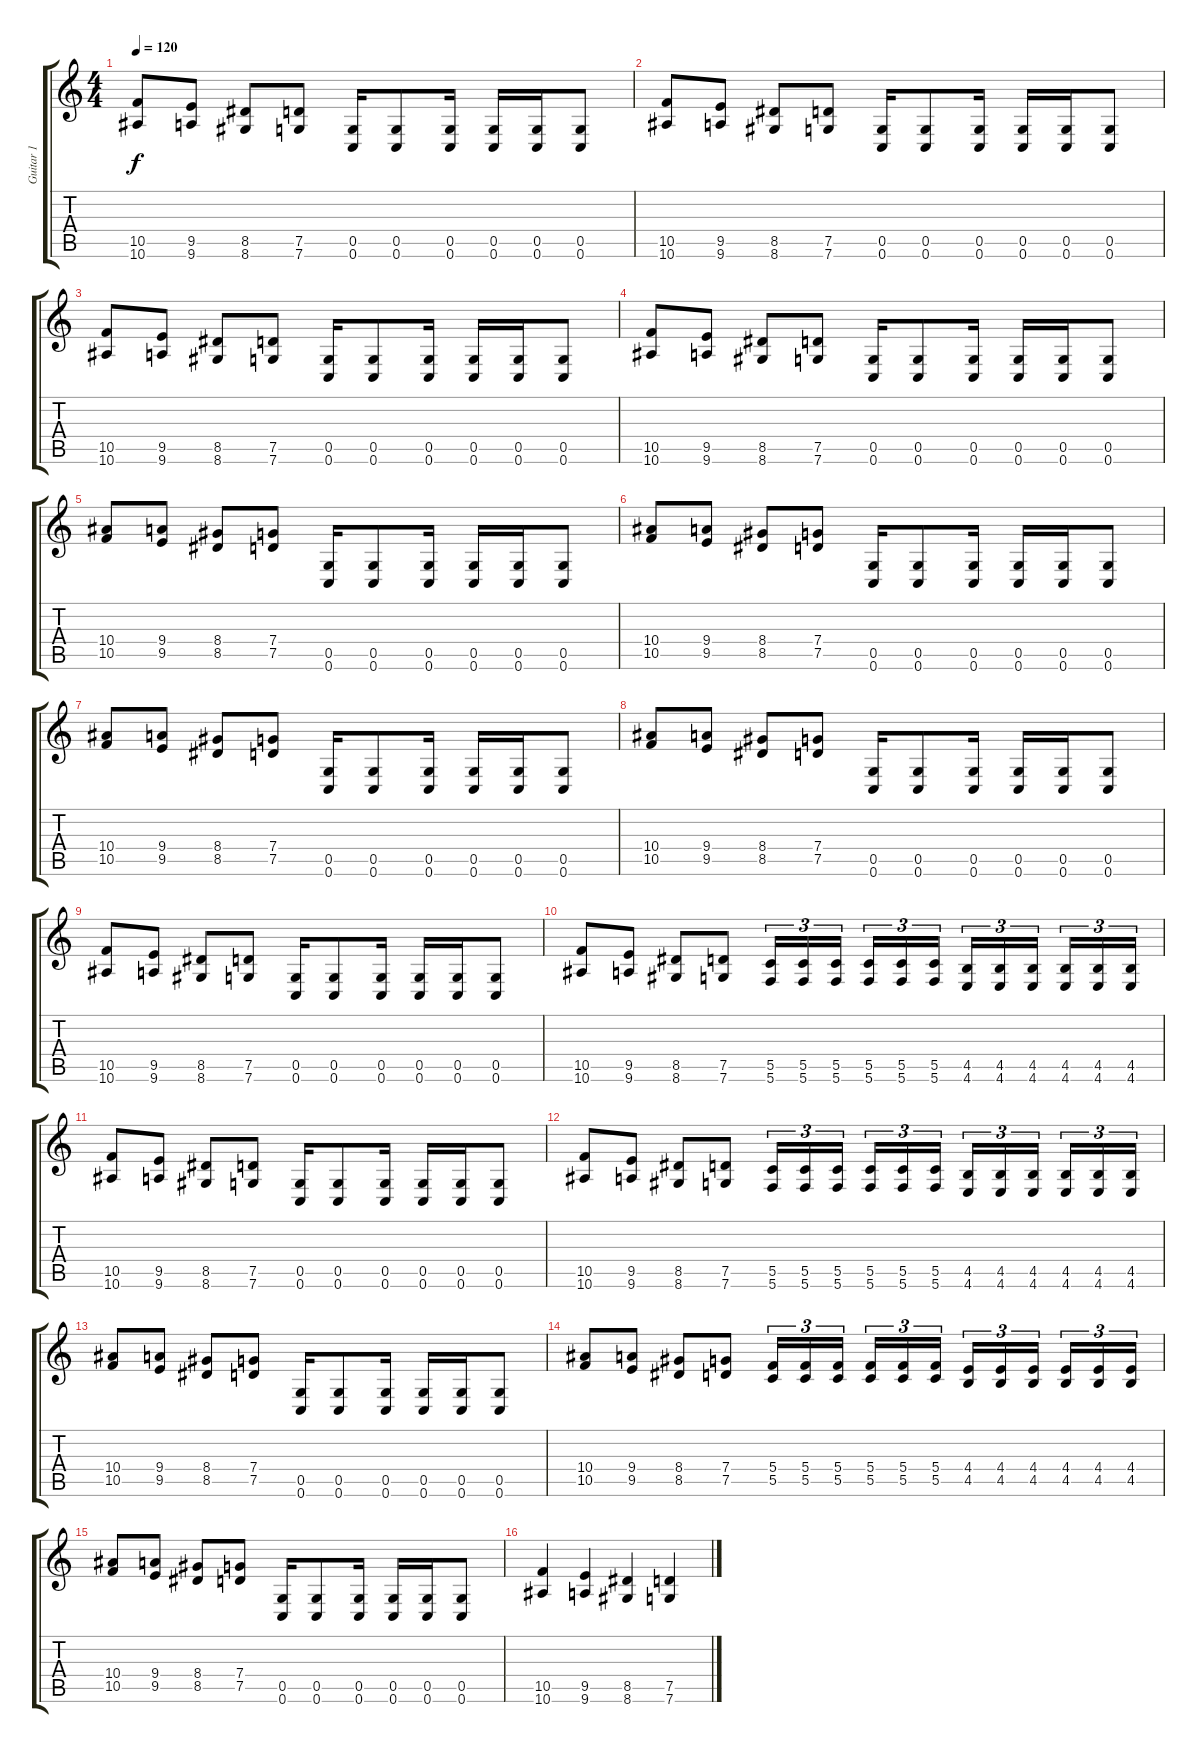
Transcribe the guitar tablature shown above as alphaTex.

\track ("Guitar 1" "Guitar 1") {instrument overdrivenguitar}
\staff {score tabs}
\tuning (D4 A3 F3 C3 G2 C2) {hide}
\ts (4 4)
\tempo 120
\clef g2
\ks c
(10.5 10.6).8{dy f} (9.5 9.6).8 (8.5 8.6).8 (7.5 7.6).8 (0.5 0.6).16 (0.5 0.6).8 (0.5 0.6).16 (0.5 0.6).16 (0.5 0.6).16 (0.5 0.6).8 |
(10.5 10.6).8 (9.5 9.6).8 (8.5 8.6).8 (7.5 7.6).8 (0.5 0.6).16 (0.5 0.6).8 (0.5 0.6).16 (0.5 0.6).16 (0.5 0.6).16 (0.5 0.6).8 |
(10.5 10.6).8 (9.5 9.6).8 (8.5 8.6).8 (7.5 7.6).8 (0.5 0.6).16 (0.5 0.6).8 (0.5 0.6).16 (0.5 0.6).16 (0.5 0.6).16 (0.5 0.6).8 |
(10.5 10.6).8 (9.5 9.6).8 (8.5 8.6).8 (7.5 7.6).8 (0.5 0.6).16 (0.5 0.6).8 (0.5 0.6).16 (0.5 0.6).16 (0.5 0.6).16 (0.5 0.6).8 |
(10.4 10.5).8 (9.4 9.5).8 (8.4 8.5).8 (7.4 7.5).8 (0.5 0.6).16 (0.5 0.6).8 (0.5 0.6).16 (0.5 0.6).16 (0.5 0.6).16 (0.5 0.6).8 |
(10.4 10.5).8 (9.4 9.5).8 (8.4 8.5).8 (7.4 7.5).8 (0.5 0.6).16 (0.5 0.6).8 (0.5 0.6).16 (0.5 0.6).16 (0.5 0.6).16 (0.5 0.6).8 |
(10.4 10.5).8 (9.4 9.5).8 (8.4 8.5).8 (7.4 7.5).8 (0.5 0.6).16 (0.5 0.6).8 (0.5 0.6).16 (0.5 0.6).16 (0.5 0.6).16 (0.5 0.6).8 |
(10.4 10.5).8 (9.4 9.5).8 (8.4 8.5).8 (7.4 7.5).8 (0.5 0.6).16 (0.5 0.6).8 (0.5 0.6).16 (0.5 0.6).16 (0.5 0.6).16 (0.5 0.6).8 |
(10.5 10.6).8 (9.5 9.6).8 (8.5 8.6).8 (7.5 7.6).8 (0.5 0.6).16 (0.5 0.6).8 (0.5 0.6).16 (0.5 0.6).16 (0.5 0.6).16 (0.5 0.6).8 |
(10.5 10.6).8 (9.5 9.6).8 (8.5 8.6).8 (7.5 7.6).8 (5.5 5.6).16{tu (3 2)} (5.5 5.6).16{tu (3 2)} (5.5 5.6).16{tu (3 2)} (5.5 5.6).16{tu (3 2)} (5.5 5.6).16{tu (3 2)} (5.5 5.6).16{tu (3 2)} (4.5 4.6).16{tu (3 2)} (4.5 4.6).16{tu (3 2)} (4.5 4.6).16{tu (3 2)} (4.5 4.6).16{tu (3 2)} (4.5 4.6).16{tu (3 2)} (4.5 4.6).16{tu (3 2)} |
(10.5 10.6).8 (9.5 9.6).8 (8.5 8.6).8 (7.5 7.6).8 (0.5 0.6).16 (0.5 0.6).8 (0.5 0.6).16 (0.5 0.6).16 (0.5 0.6).16 (0.5 0.6).8 |
(10.5 10.6).8 (9.5 9.6).8 (8.5 8.6).8 (7.5 7.6).8 (5.5 5.6).16{tu (3 2)} (5.5 5.6).16{tu (3 2)} (5.5 5.6).16{tu (3 2)} (5.5 5.6).16{tu (3 2)} (5.5 5.6).16{tu (3 2)} (5.5 5.6).16{tu (3 2)} (4.5 4.6).16{tu (3 2)} (4.5 4.6).16{tu (3 2)} (4.5 4.6).16{tu (3 2)} (4.5 4.6).16{tu (3 2)} (4.5 4.6).16{tu (3 2)} (4.5 4.6).16{tu (3 2)} |
(10.4 10.5).8 (9.4 9.5).8 (8.4 8.5).8 (7.4 7.5).8 (0.5 0.6).16 (0.5 0.6).8 (0.5 0.6).16 (0.5 0.6).16 (0.5 0.6).16 (0.5 0.6).8 |
(10.4 10.5).8 (9.4 9.5).8 (8.4 8.5).8 (7.4 7.5).8 (5.4 5.5).16{tu (3 2)} (5.4 5.5).16{tu (3 2)} (5.4 5.5).16{tu (3 2)} (5.4 5.5).16{tu (3 2)} (5.4 5.5).16{tu (3 2)} (5.4 5.5).16{tu (3 2)} (4.4 4.5).16{tu (3 2)} (4.4 4.5).16{tu (3 2)} (4.4 4.5).16{tu (3 2)} (4.4 4.5).16{tu (3 2)} (4.4 4.5).16{tu (3 2)} (4.4 4.5).16{tu (3 2)} |
(10.4 10.5).8 (9.4 9.5).8 (8.4 8.5).8 (7.4 7.5).8 (0.5 0.6).16 (0.5 0.6).8 (0.5 0.6).16 (0.5 0.6).16 (0.5 0.6).16 (0.5 0.6).8 |
(10.5 10.6).4 (9.5 9.6).4 (8.5 8.6).4 (7.5 7.6).4
